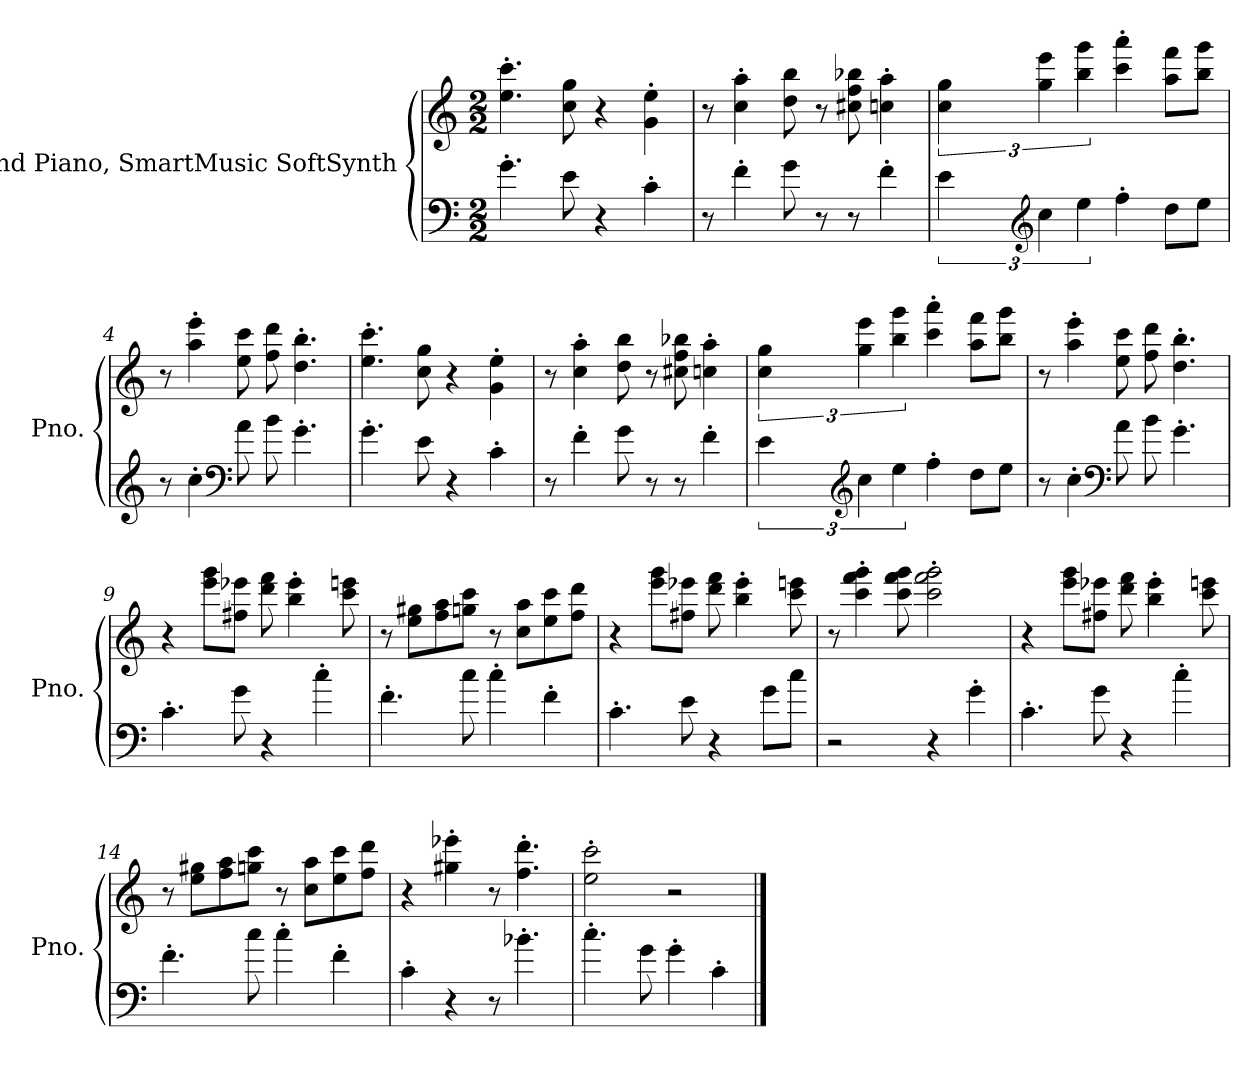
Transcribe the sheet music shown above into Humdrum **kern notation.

**kern	**kern
*part2	*part1
*staff2	*staff1
*I"Grand Piano, SmartMusic SoftSynth	*I"Grand Piano, SmartMusic SoftSynth
*I'Pno.	*I'Pno.
*clefF4	*clefG2
*k[]	*k[]
*M2/2	*M2/2
*MM200	*MM200
=1	=1
4.g'\	4.ee\' 4.ccc\'
8e\	8cc\ 8gg\
4r	4r
4c'\	4g\' 4ee\'
=2	=2
8r	8r
4f'\	4cc\' 4aa\'
8g\	8dd\ 8bb\
8r	8r
8r	8cc#X\ 8ff\ 8bb-X\
4f'\	4ccn\' 4aa\'
=3	=3
6e\	6cc\ 6gg\
*clefG2	*
6cc\	6gg\ 6eee\
6ee\	6bb\ 6ggg\
4ff'\	4ccc\' 4aaa\'
8dd\L	8aa\ 8fff\L
8ee\J	8bb\ 8ggg\J
=4	=4
8r	8r
4cc'\	4aa\' 4eee\'
*clefF4	*
8a\	8ee\ 8ccc\
8b\	8ff\ 8ddd\
4.g'\	4.dd\' 4.bb\'
=5	=5
4.g'\	4.ee\' 4.ccc\'
8e\	8cc\ 8gg\
4r	4r
4c'\	4g\' 4ee\'
=6	=6
8r	8r
4f'\	4cc\' 4aa\'
8g\	8dd\ 8bb\
8r	8r
8r	8cc#X\ 8ff\ 8bb-X\
4f'\	4ccn\' 4aa\'
=7	=7
6e\	6cc\ 6gg\
*clefG2	*
6cc\	6gg\ 6eee\
6ee\	6bb\ 6ggg\
4ff'\	4ccc\' 4aaa\'
8dd\L	8aa\ 8fff\L
8ee\J	8bb\ 8ggg\J
=8	=8
8r	8r
4cc'\	4aa\' 4eee\'
*clefF4	*
8a\	8ee\ 8ccc\
8b\	8ff\ 8ddd\
4.g'\	4.dd\' 4.bb\'
=9	=9
4.c'\	4r
.	8eee\ 8ggg\L
8g\	8ff#X\ 8eee-X\J
4r	8ddd\ 8fff\
.	4bb\' 4eee-\'
4cc'\	.
.	8ccc\ 8eeen\
=10	=10
4.f'\	8r
.	8ee\ 8gg#X\L
.	8ff\ 8aa\
8cc\	8ggn\ 8ccc\J
4cc'\	8r
.	8cc\ 8aa\L
4f'\	8ee\ 8ccc\
.	8ff\ 8ddd\J
=11	=11
4.c'\	4r
.	8eee\ 8ggg\L
8e\	8ff#X\ 8eee-X\J
4r	8ddd\ 8fff\
.	4bb\' 4eee-\'
8g\L	.
8cc\J	8ccc\ 8eeen\
=12	=12
2r	8r
.	4ccc\' 4fff\' 4ggg\'
.	8ccc\ 8fff\ 8ggg\
4r	2ccc\' 2fff\' 2ggg\'
4g'\	.
=13	=13
4.c'\	4r
.	8eee\ 8ggg\L
8g\	8ff#X\ 8eee-X\J
4r	8ddd\ 8fff\
.	4bb\' 4eee-\'
4cc'\	.
.	8ccc\ 8eeen\
=14	=14
4.f'\	8r
.	8ee\ 8gg#X\L
.	8ff\ 8aa\
8cc\	8ggn\ 8ccc\J
4cc'\	8r
.	8cc\ 8aa\L
4f'\	8ee\ 8ccc\
.	8ff\ 8ddd\J
=15	=15
4c'\	4r
4r	4gg#X\' 4eee-X\'
8r	8r
4.b-X'\	4.ff\' 4.ddd\'
=16	=16
4.cc'\	2ee\' 2ccc\'
8g\	.
4g'\	2r
4c'\	.
==	==
*-	*-
